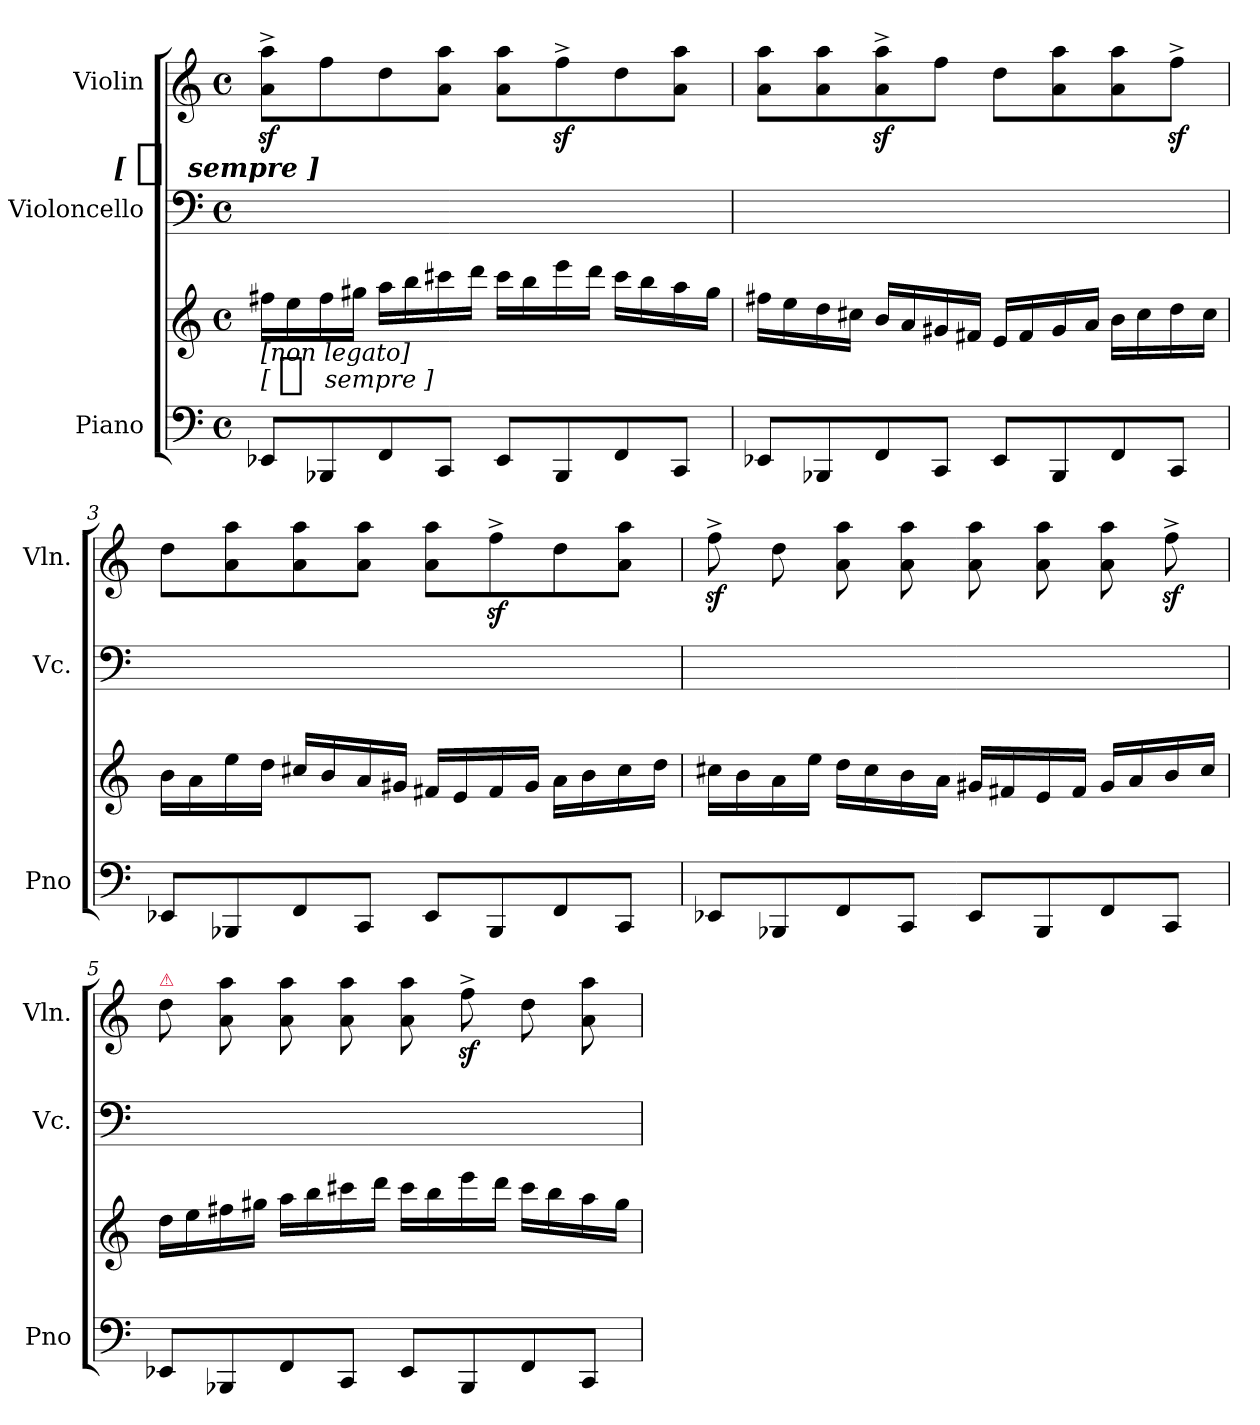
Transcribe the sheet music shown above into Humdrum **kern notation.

**kern	**kern	**dynam	**kern	**kern	**dynam
*part3	*part3	*part3	*part2	*part1	*part1
*staff4	*staff3	*staff3/4	*staff2	*staff1	*staff1
*I"Piano	*	*	*I"Violoncello	*I"Violin	*
*I'Pno	*	*	*I'Vc.	*I'Vln.	*
*clefF4	*clefG2	*	*clefF4	*clefG2	*
*k[]	*k[]	*	*k[]	*k[]	*
*C:	*C:	*	*C:	*C:	*
*M4/4	*M4/4	*	*M4/4	*M4/4	*
*met(c)	*met(c)	*	*met(c)	*met(c)	*
=1	=1	=1	=1	=1	=1
!	!LO:TX:b:i:t=[non legato]	!	!	!	!
!	!	!LO:DY:t=[ %s sempre ]	!	!	!
8EE-XL	16ff#XLL	ff	12ryy	8az>^ 8aaz>^L	.
.	16ee	.	.	.	.
.	.	.	12ryy	.	.
!	!	!	!	!	!LO:DY:rj:t=[ %s sempre ]
8BBB-X	16ff#	.	.	8ff	ff
.	.	.	12ryy	.	.
.	16gg#XJJ	.	.	.	.
8FF	16aaLL	.	12ryy	8dd	.
.	16bb	.	.	.	.
.	.	.	12ryy	.	.
8CCJ	16ccc#X	.	.	8a 8aaJ	.
.	.	.	12ryy	.	.
.	16dddJJ	.	.	.	.
8EE-L	16ccc#LL	.	12ryy	8a 8aaL	.
.	16bb	.	.	.	.
.	.	.	12ryy	.	.
8BBB-	16eee	.	.	8ffz>^	.
.	.	.	12ryy	.	.
.	16dddJJ	.	.	.	.
8FF	16ccc#LL	.	12ryy	8dd	.
.	16bb	.	.	.	.
.	.	.	12ryy	.	.
8CCJ	16aa	.	.	8a 8aaJ	.
.	.	.	12ryy	.	.
.	16gg#JJ	.	.	.	.
=2	=2	=2	=2	=2	=2
8EE-XL	16ff#XLL	.	12ryy	8a 8aaL	.
.	16ee	.	.	.	.
.	.	.	12ryy	.	.
8BBB-X	16dd	.	.	8a 8aa	.
.	.	.	12ryy	.	.
.	16cc#XJJ	.	.	.	.
8FF	16bLL	.	12ryy	8az>^ 8aaz>^	.
.	16a	.	.	.	.
.	.	.	12ryy	.	.
8CCJ	16g#X	.	.	8ffJ	.
.	.	.	12ryy	.	.
.	16f#XJJ	.	.	.	.
8EE-L	16eLL	.	12ryy	8ddL	.
.	16f#	.	.	.	.
.	.	.	12ryy	.	.
8BBB-	16g#	.	.	8a 8aa	.
.	.	.	12ryy	.	.
.	16aJJ	.	.	.	.
8FF	16bLL	.	12ryy	8a 8aa	.
.	16cc#	.	.	.	.
.	.	.	12ryy	.	.
8CCJ	16dd	.	.	8ffz>^J	.
.	.	.	12ryy	.	.
.	16cc#JJ	.	.	.	.
=3	=3	=3	=3	=3	=3
8EE-XL	16bLL	.	12ryy	8ddL	.
.	16a	.	.	.	.
.	.	.	12ryy	.	.
8BBB-X	16ee	.	.	8a 8aa	.
.	.	.	12ryy	.	.
.	16ddJJ	.	.	.	.
8FF	16cc#XLL	.	12ryy	8a 8aa	.
.	16b	.	.	.	.
.	.	.	12ryy	.	.
8CCJ	16a	.	.	8a 8aaJ	.
.	.	.	12ryy	.	.
.	16g#XJJ	.	.	.	.
8EE-L	16f#XLL	.	12ryy	8a 8aaL	.
.	16e	.	.	.	.
.	.	.	12ryy	.	.
8BBB-	16f#	.	.	8ffz>^	.
.	.	.	12ryy	.	.
.	16g#JJ	.	.	.	.
8FF	16aLL	.	12ryy	8dd	.
.	16b	.	.	.	.
.	.	.	12ryy	.	.
8CCJ	16cc#	.	.	8a 8aaJ	.
.	.	.	12ryy	.	.
.	16ddJJ	.	.	.	.
=4	=4	=4	=4	=4	=4
8EE-XL	16cc#XLL	.	12ryy	8ffz>^	.
.	16b	.	.	.	.
.	.	.	12ryy	.	.
8BBB-X	16a	.	.	8dd	.
.	.	.	12ryy	.	.
.	16eeJJ	.	.	.	.
8FF	16ddLL	.	12ryy	8a 8aa	.
.	16cc#	.	.	.	.
.	.	.	12ryy	.	.
8CCJ	16b	.	.	8a 8aa	.
.	.	.	12ryy	.	.
.	16aJJ	.	.	.	.
8EE-L	16g#XLL	.	12ryy	8a 8aa	.
.	16f#X	.	.	.	.
.	.	.	12ryy	.	.
8BBB-	16e	.	.	8a 8aa	.
.	.	.	12ryy	.	.
.	16f#JJ	.	.	.	.
8FF	16g#LL	.	12ryy	8a 8aa	.
.	16a	.	.	.	.
.	.	.	12ryy	.	.
8CCJ	16b	.	.	8ffz>^	.
.	.	.	12ryy	.	.
.	16cc#JJ	.	.	.	.
=5	=5	=5	=5	=5	=5
!	!	!	!	!LO:TX:a:color=crimson:t=⚠	!
8EE-XL	16ddLL	.	12ryy	8dd	.
.	16ee	.	.	.	.
.	.	.	12ryy	.	.
8BBB-X	16ff#X	.	.	8a 8aa	.
.	.	.	12ryy	.	.
.	16gg#XJJ	.	.	.	.
8FF	16aaLL	.	12ryy	8a 8aa	.
.	16bb	.	.	.	.
.	.	.	12ryy	.	.
8CCJ	16ccc#X	.	.	8a 8aa	.
.	.	.	12ryy	.	.
.	16dddJJ	.	.	.	.
8EE-L	16ccc#LL	.	12ryy	8a 8aa	.
.	16bb	.	.	.	.
.	.	.	12ryy	.	.
8BBB-	16eee	.	.	8ffz>^	.
.	.	.	12ryy	.	.
.	16dddJJ	.	.	.	.
8FF	16ccc#LL	.	12ryy	8dd	.
.	16bb	.	.	.	.
.	.	.	12ryy	.	.
8CCJ	16aa	.	.	8a 8aa	.
.	.	.	12ryy	.	.
.	16gg#JJ	.	.	.	.
=	=	=	=	=	=
*-	*-	*-	*-	*-	*-
